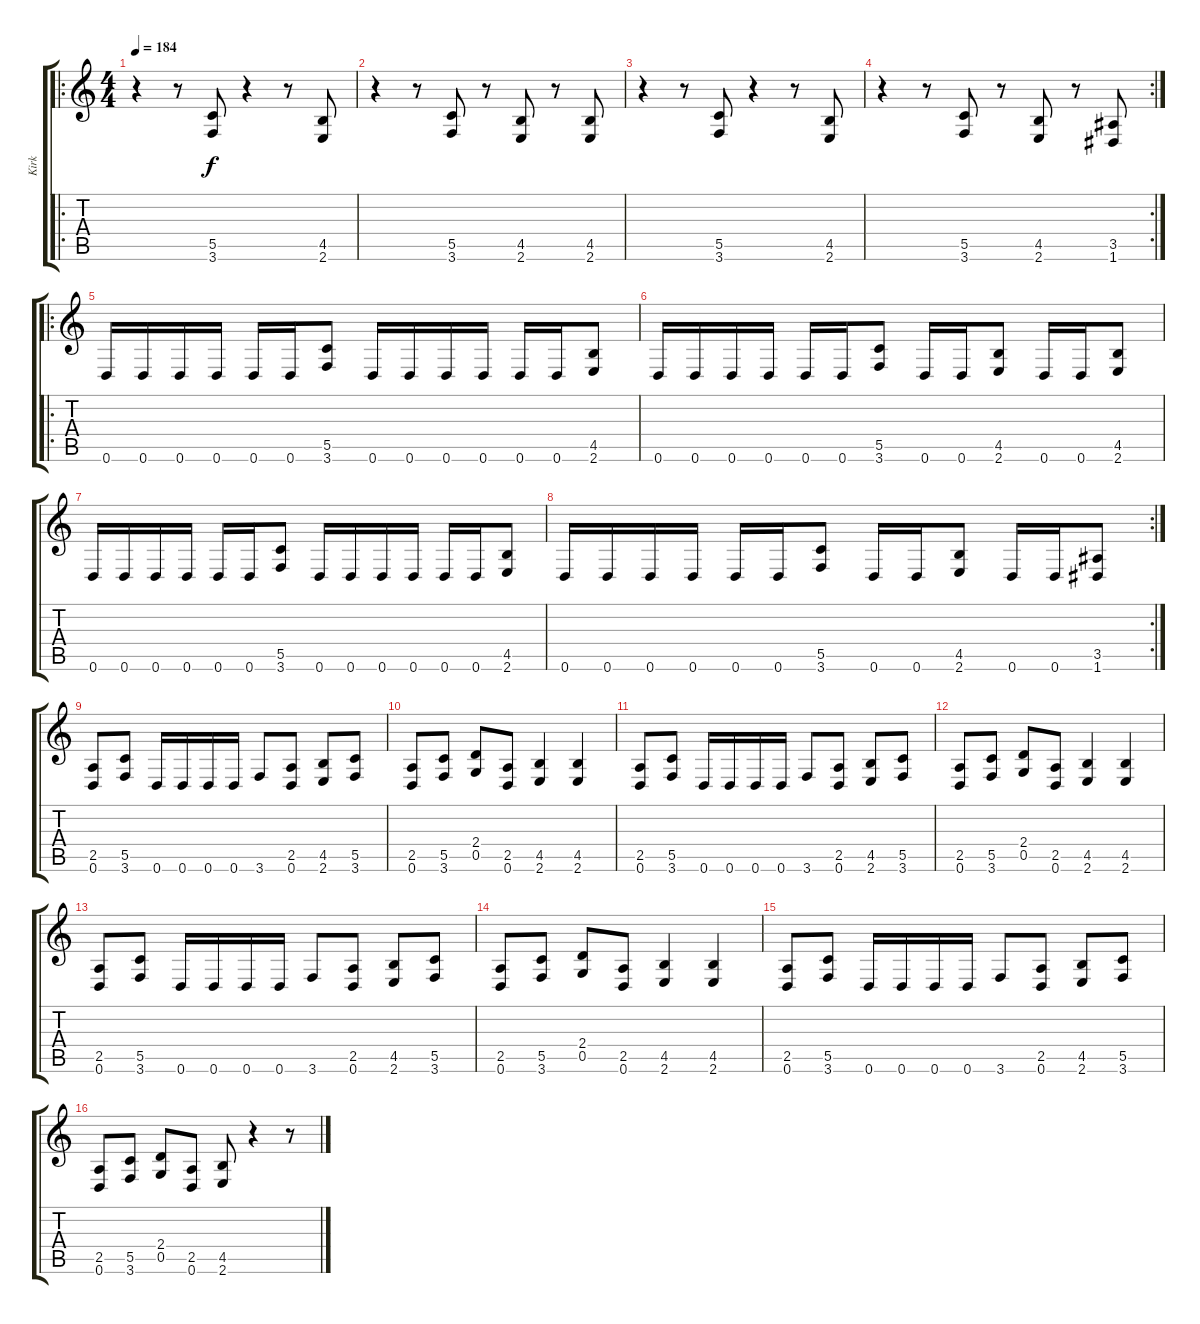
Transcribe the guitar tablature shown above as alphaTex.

\track ("Kirk" "Kirk") {instrument distortionguitar}
\staff {score tabs}
\tuning (D4 A3 F3 C3 G2 D2) {hide}
\ro
\ts (4 4)
\tempo 184
\clef g2
\ks c
r.4{dy f instrument distortionguitar} r.8 (5.5 3.6).8 r.4 r.8 (4.5 2.6).8 |
r.4 r.8 (5.5 3.6).8 r.8 (4.5 2.6).8 r.8 (4.5 2.6).8 |
r.4 r.8 (5.5 3.6).8 r.4 r.8 (4.5 2.6).8 |
\rc 2
r.4 r.8 (5.5 3.6).8 r.8 (4.5 2.6).8 r.8 (3.5 1.6).8 |
\ro
0.6.16 0.6.16 0.6.16 0.6.16 0.6.16 0.6.16 (5.5 3.6).8 0.6.16 0.6.16 0.6.16 0.6.16 0.6.16 0.6.16 (4.5 2.6).8 |
0.6.16 0.6.16 0.6.16 0.6.16 0.6.16 0.6.16 (5.5 3.6).8 0.6.16 0.6.16 (4.5 2.6).8 0.6.16 0.6.16 (4.5 2.6).8 |
0.6.16 0.6.16 0.6.16 0.6.16 0.6.16 0.6.16 (5.5 3.6).8 0.6.16 0.6.16 0.6.16 0.6.16 0.6.16 0.6.16 (4.5 2.6).8 |
\rc 2
0.6.16 0.6.16 0.6.16 0.6.16 0.6.16 0.6.16 (5.5 3.6).8 0.6.16 0.6.16 (4.5 2.6).8 0.6.16 0.6.16 (3.5 1.6).8 |
(2.5 0.6).8 (5.5 3.6).8 0.6.16 0.6.16 0.6.16 0.6.16 3.6.8 (2.5 0.6).8 (4.5 2.6).8 (5.5 3.6).8 |
(2.5 0.6).8 (5.5 3.6).8 (2.4 0.5).8 (2.5 0.6).8 (4.5 2.6).4 (4.5 2.6).4 |
(2.5 0.6).8 (5.5 3.6).8 0.6.16 0.6.16 0.6.16 0.6.16 3.6.8 (2.5 0.6).8 (4.5 2.6).8 (5.5 3.6).8 |
(2.5 0.6).8 (5.5 3.6).8 (2.4 0.5).8 (2.5 0.6).8 (4.5 2.6).4 (4.5 2.6).4 |
(2.5 0.6).8 (5.5 3.6).8 0.6.16 0.6.16 0.6.16 0.6.16 3.6.8 (2.5 0.6).8 (4.5 2.6).8 (5.5 3.6).8 |
(2.5 0.6).8 (5.5 3.6).8 (2.4 0.5).8 (2.5 0.6).8 (4.5 2.6).4 (4.5 2.6).4 |
(2.5 0.6).8 (5.5 3.6).8 0.6.16 0.6.16 0.6.16 0.6.16 3.6.8 (2.5 0.6).8 (4.5 2.6).8 (5.5 3.6).8 |
(2.5 0.6).8 (5.5 3.6).8 (2.4 0.5).8 (2.5 0.6).8 (4.5 2.6).8 r.4 r.8
